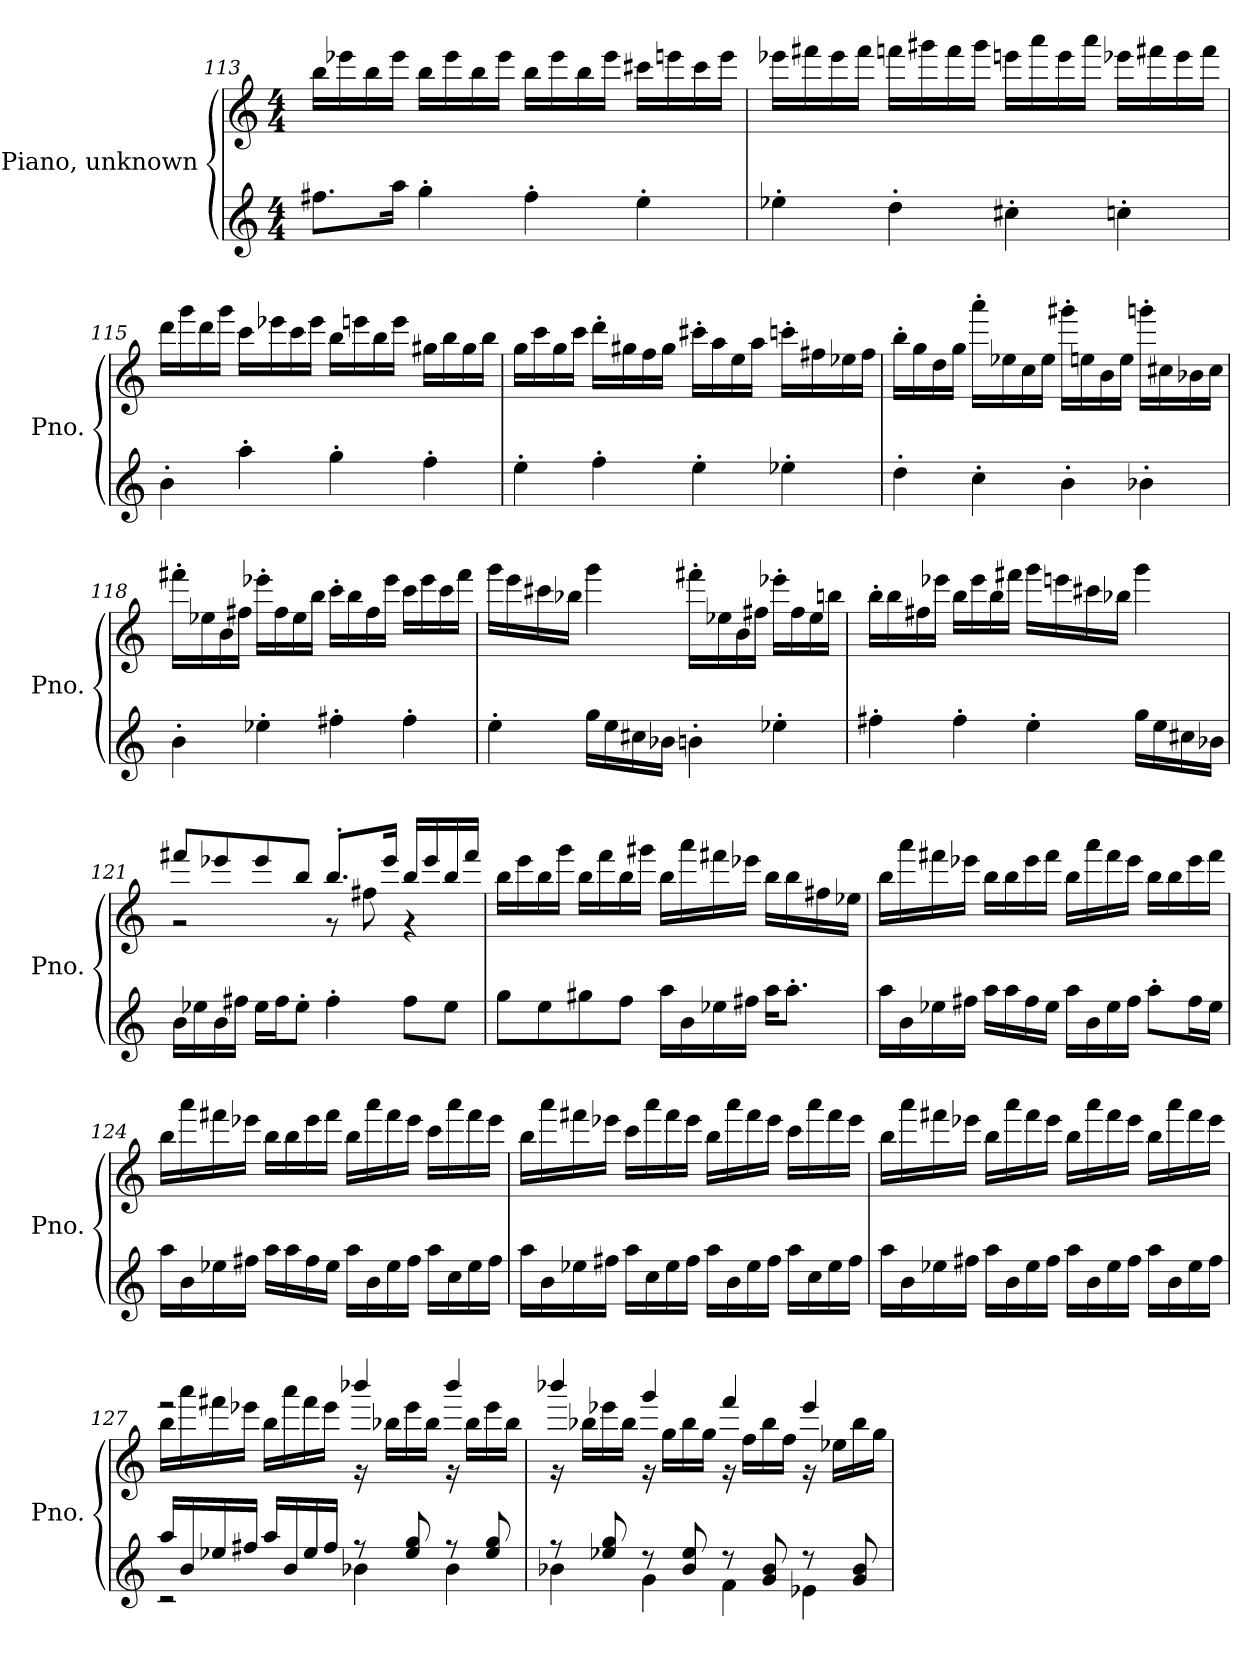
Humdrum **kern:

**kern	**kern
*part1	*part1
*staff2	*staff1
*I"Piano, unknown	*
*I'Pno.	*
!!LO:LB:g=z
*clefG2	*clefG2
*k[]	*k[]
*M4/4	*M4/4
=113	=113
8.ff#X\L	16bb\LL
.	16eee-X\
.	16bb\
16aa\Jk	16eee-\JJ
4gg'\	16bb\LL
.	16eee-\
.	16bb\
.	16eee-\JJ
4ff#'\	16bb\LL
.	16eee-\
.	16bb\
.	16eee-\JJ
4ee'\	16ccc#X\LL
.	16eeen\
.	16ccc#\
.	16eee\JJ
!!LO:LB:g=z
=114	=114
4ee-X'\	16eee-X\LL
.	16fff#X\
.	16eee-\
.	16fff#\JJ
4dd'\	16fffn\LL
.	16ggg#X\
.	16fff\
.	16ggg#\JJ
4cc#X'\	16eeen\LL
.	16aaa\
.	16eee\
.	16aaa\JJ
4ccn'\	16eee-X\LL
.	16fff#X\
.	16eee-\
.	16fff#\JJ
!!LO:LB:g=z
=115	=115
4b'\	16ddd\LL
.	16ggg\
.	16ddd\
.	16ggg\JJ
4aa'\	16ccc\LL
.	16eee-X\
.	16ccc\
.	16eee-\JJ
4gg'\	16bb\LL
.	16eeen\
.	16bb\
.	16eee\JJ
4ff'\	16gg#X\LL
.	16bb\
.	16gg#\
.	16bb\JJ
=116	=116
4ee'\	16gg\LL
.	16ccc\
.	16gg\
.	16ccc\JJ
4ff'\	16ddd'\LL
.	16gg#X\
.	16ff\
.	16gg#\JJ
4ee'\	16ccc#X'\LL
.	16aa\
.	16ee\
.	16aa\JJ
4ee-X'\	16cccn'\LL
.	16ff#X\
.	16ee-X\
.	16ff#\JJ
!!LO:LB:g=z
=117	=117
4dd'\	16bb'\LL
.	16gg\
.	16dd\
.	16gg\JJ
4cc'\	16aaa'\LL
.	16ee-X\
.	16cc\
.	16ee-\JJ
4b'\	16ggg#X'\LL
.	16een\
.	16b\
.	16ee\JJ
4b-X'\	16gggn'\LL
.	16cc#X\
.	16b-X\
.	16cc#\JJ
=118	=118
4b'\	16fff#X'\LL
.	16ee-X\
.	16b\
.	16ff#X\JJ
4ee-X'\	16eee-X'\LL
.	16ff#\
.	16ee-\
.	16bb\JJ
4ff#X'\	16ccc'\LL
.	16bb\
.	16ff#\
.	16eee-\JJ
4ff#'\	16ccc\LL
.	16eee-\
.	16ccc\
.	16fff#\JJ
!!LO:LB:g=z
=119	=119
4ee'\	16ggg\LL
.	16eee\
.	16ccc#X\
.	16bb-X\JJ
16gg\LL	4ggg\
16ee\	.
16cc#X\	.
16b-X\JJ	.
4bn'\	16fff#X'\LL
.	16ee-X\
.	16b\
.	16ff#X\JJ
4ee-X'\	16eee-X'\LL
.	16ff#\
.	16ee-\
.	16bbn\JJ
!!LO:PB:g=z
=120	=120
4ff#X'\	16bb'\LL
.	16bb\
.	16ff#X\
.	16eee-X\JJ
4ff#'\	16bb\LL
.	16eee-\
.	16bb\
.	16fff#X\JJ
4ee'\	16ggg\LL
.	16eeen\
.	16ccc#X\
.	16bb-X\JJ
16gg\LL	4ggg\
16ee\	.
16cc#X\	.
16b-X\JJ	.
=121	=121
*	*^
16b\LL	8fff#X/L	2r
16ee-X\	.	.
16b\	8eee-X/	.
16ff#X\JJ	.	.
16ee-\LL	8eee-/	.
16ff#\J	.	.
8ee-'\J	8bb/J	.
4ff#'\	8.bb'/L	8r
.	.	8ff#X\
.	16eee-/Jk	.
8ff#\L	16bb/LL	4r
.	16eee-/	.
8ee-\J	16bb/	.
.	16fff#/JJ	.
*	*v	*v
!!LO:LB:g=z
=122	=122
8gg\L	16bb\LL
.	16eee\
8ee\	16bb\
.	16ggg\JJ
8gg#X\	16bb\LL
.	16fff\
8ff\J	16bb\
.	16ggg#X\JJ
16aa\LL	16bb\LL
16b\	16aaa\
16ee-X\	16fff#X\
16ff#X\JJ	16eee-X\JJ
16aa\KL	16bb\LL
8.aa'\J	16bb\
.	16ff#X\
.	16ee-X\JJ
!!LO:LB:g=z
=123	=123
16aa\LL	16bb\LL
16b\	16aaa\
16ee-X\	16fff#X\
16ff#X\JJ	16eee-X\JJ
16aa\LL	16bb\LL
16aa\	16bb\
16ff#\	16eee-\
16ee-\JJ	16fff#\JJ
16aa\LL	16bb\LL
16b\	16aaa\
16ee-\	16fff#\
16ff#\JJ	16eee-\JJ
8aa'\L	16bb\LL
.	16bb\
16ff#\L	16eee-\
16ee-\JJ	16fff#\JJ
=124	=124
16aa\LL	16bb\LL
16b\	16aaa\
16ee-X\	16fff#X\
16ff#X\JJ	16eee-X\JJ
16aa\LL	16bb\LL
16aa\	16bb\
16ff#\	16eee-\
16ee-\JJ	16fff#\JJ
16aa\LL	16bb\LL
16b\	16aaa\
16ee-\	16fff#\
16ff#\JJ	16eee-\JJ
16aa\LL	16ccc\LL
16cc\	16aaa\
16ee-\	16fff#\
16ff#\JJ	16eee-\JJ
!!LO:LB:g=z
=125	=125
16aa\LL	16bb\LL
16b\	16aaa\
16ee-X\	16fff#X\
16ff#X\JJ	16eee-X\JJ
16aa\LL	16ccc\LL
16cc\	16aaa\
16ee-\	16fff#\
16ff#\JJ	16eee-\JJ
16aa\LL	16bb\LL
16b\	16aaa\
16ee-\	16fff#\
16ff#\JJ	16eee-\JJ
16aa\LL	16ccc\LL
16cc\	16aaa\
16ee-\	16fff#\
16ff#\JJ	16eee-\JJ
=126	=126
16aa\LL	16bb\LL
16b\	16aaa\
16ee-X\	16fff#X\
16ff#X\JJ	16eee-X\JJ
16aa\LL	16bb\LL
16b\	16aaa\
16ee-\	16fff#\
16ff#\JJ	16eee-\JJ
16aa\LL	16bb\LL
16b\	16aaa\
16ee-\	16fff#\
16ff#\JJ	16eee-\JJ
16aa\LL	16bb\LL
16b\	16aaa\
16ee-\	16fff#\
16ff#\JJ	16eee-\JJ
!!LO:LB:g=z
=127	=127
*^	*^
16aa/LL	2r	2r	16bb\LL
16b/	.	.	16aaa\
16ee-X/	.	.	16fff#X\
16ff#X/JJ	.	.	16eee-X\JJ
16aa/LL	.	.	16bb\LL
16b/	.	.	16aaa\
16ee-/	.	.	16fff#\
16ff#/JJ	.	.	16eee-\JJ
8r	4b-X\	4bbb-X/	16r
.	.	.	16bb-X\LL
8ee-/ 8gg/	.	.	16eee-\
.	.	.	16bb-\JJ
8r	4b-\	4bbb-/	16r
.	.	.	16bb-\LL
8ee-/ 8gg/	.	.	16eee-\
.	.	.	16bb-\JJ
=128	=128	=128	=128
8r	4b-X\	4bbb-X/	16r
.	.	.	16bb-X\LL
8ee-X/ 8gg/	.	.	16eee-X\
.	.	.	16bb-\JJ
8r	4g\	4ggg/	16r
.	.	.	16gg\LL
8b-/ 8ee-/	.	.	16bb-\
.	.	.	16gg\JJ
8r	4f\	4fff/	16r
.	.	.	16ff\LL
8g/ 8b-/	.	.	16bb-\
.	.	.	16ff\JJ
8r	4e-X\	4eee-/	16r
.	.	.	16ee-X\LL
8g/ 8b-/	.	.	16bb-\
.	.	.	16gg\JJ
*v	*v	*	*
*	*v	*v
=	=
*-	*-
